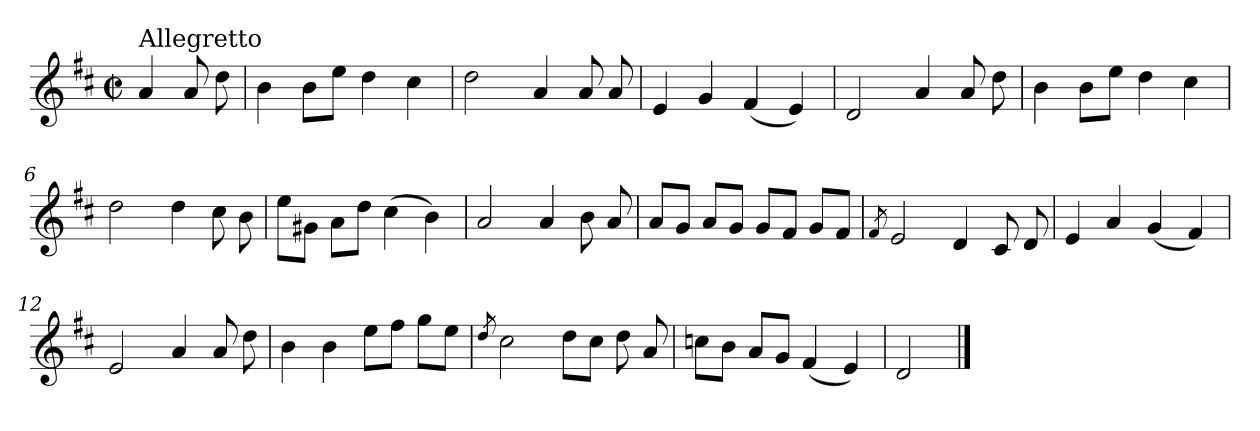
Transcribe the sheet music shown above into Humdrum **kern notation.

**kern
*part1
*staff1
*clefG2
*k[f#c#]
*D:
*M2/2
*met(c|)
=
!LO:TX:a:t=Allegretto
4a/
8a/
8dd\
=1
4b\
8b\L
8ee\J
4dd\
4cc#\
=2
2dd\
4a/
8a/
8a/
=3
4e/
4g/
(<4f#/
4e/)
=4
2d/
4a/
8a/
8dd\
!!LO:LB:g=z
=5
4b\
8b\L
8ee\J
4dd\
4cc#\
=6
2dd\
4dd\
8cc#\
8b\
=7
8ee\L
8g#X\J
8a\L
8dd\J
(>4cc#\
4b\)
=8
2a/
4a/
8b\
8a/
=9
8a/L
8g/J
8a/L
8g/J
8g/L
8f#/J
8g/L
8f#/J
!!LO:LB:g=z
=10
8qf#/
2e/
4d/
8c#/
8d/
=11
4e/
4a/
(<4g/
4f#/)
=12
2e/
4a/
8a/
8dd\
=13
4b\
4b\
8ee\L
8ff#\J
8gg\L
8ee\J
=14
8qdd/
2cc#\
8dd\L
8cc#\J
8dd\
8a/
!!LO:LB:g=z
=15
8ccn\L
8b\J
8a/L
8g/J
(<4f#/
4e/)
=16
2d/
==
*-
